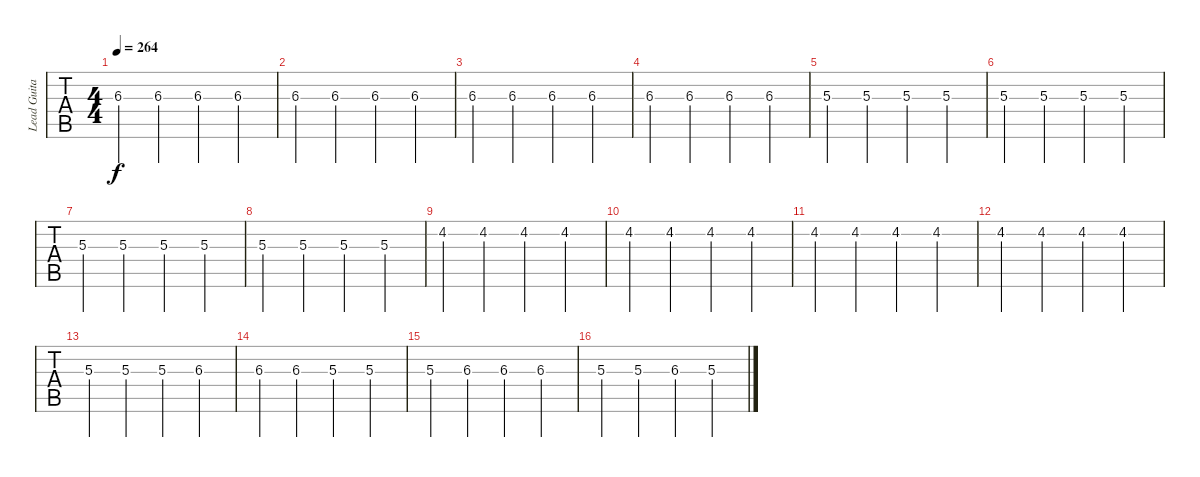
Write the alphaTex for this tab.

\track ("Lead Guitar" "Lead Guita") {instrument electricguitarjazz}
\staff {tabs}
\tuning (E4 B3 G3 D3 A2 D2) {hide}
\ts (4 4)
\tempo 264
\clef g2
\ks c
6.3.4{dy f} 6.3.4 6.3.4 6.3.4 |
6.3.4 6.3.4 6.3.4 6.3.4 |
6.3.4 6.3.4 6.3.4 6.3.4 |
6.3.4 6.3.4 6.3.4 6.3.4 |
5.3.4 5.3.4 5.3.4 5.3.4 |
5.3.4 5.3.4 5.3.4 5.3.4 |
5.3.4 5.3.4 5.3.4 5.3.4 |
5.3.4 5.3.4 5.3.4 5.3.4 |
4.2.4 4.2.4 4.2.4 4.2.4 |
4.2.4 4.2.4 4.2.4 4.2.4 |
4.2.4 4.2.4 4.2.4 4.2.4 |
4.2.4 4.2.4 4.2.4 4.2.4 |
5.3.4 5.3.4 5.3.4 6.3.4 |
6.3.4 6.3.4 5.3.4 5.3.4 |
5.3.4 6.3.4 6.3.4 6.3.4 |
5.3.4 5.3.4 6.3.4 5.3.4
